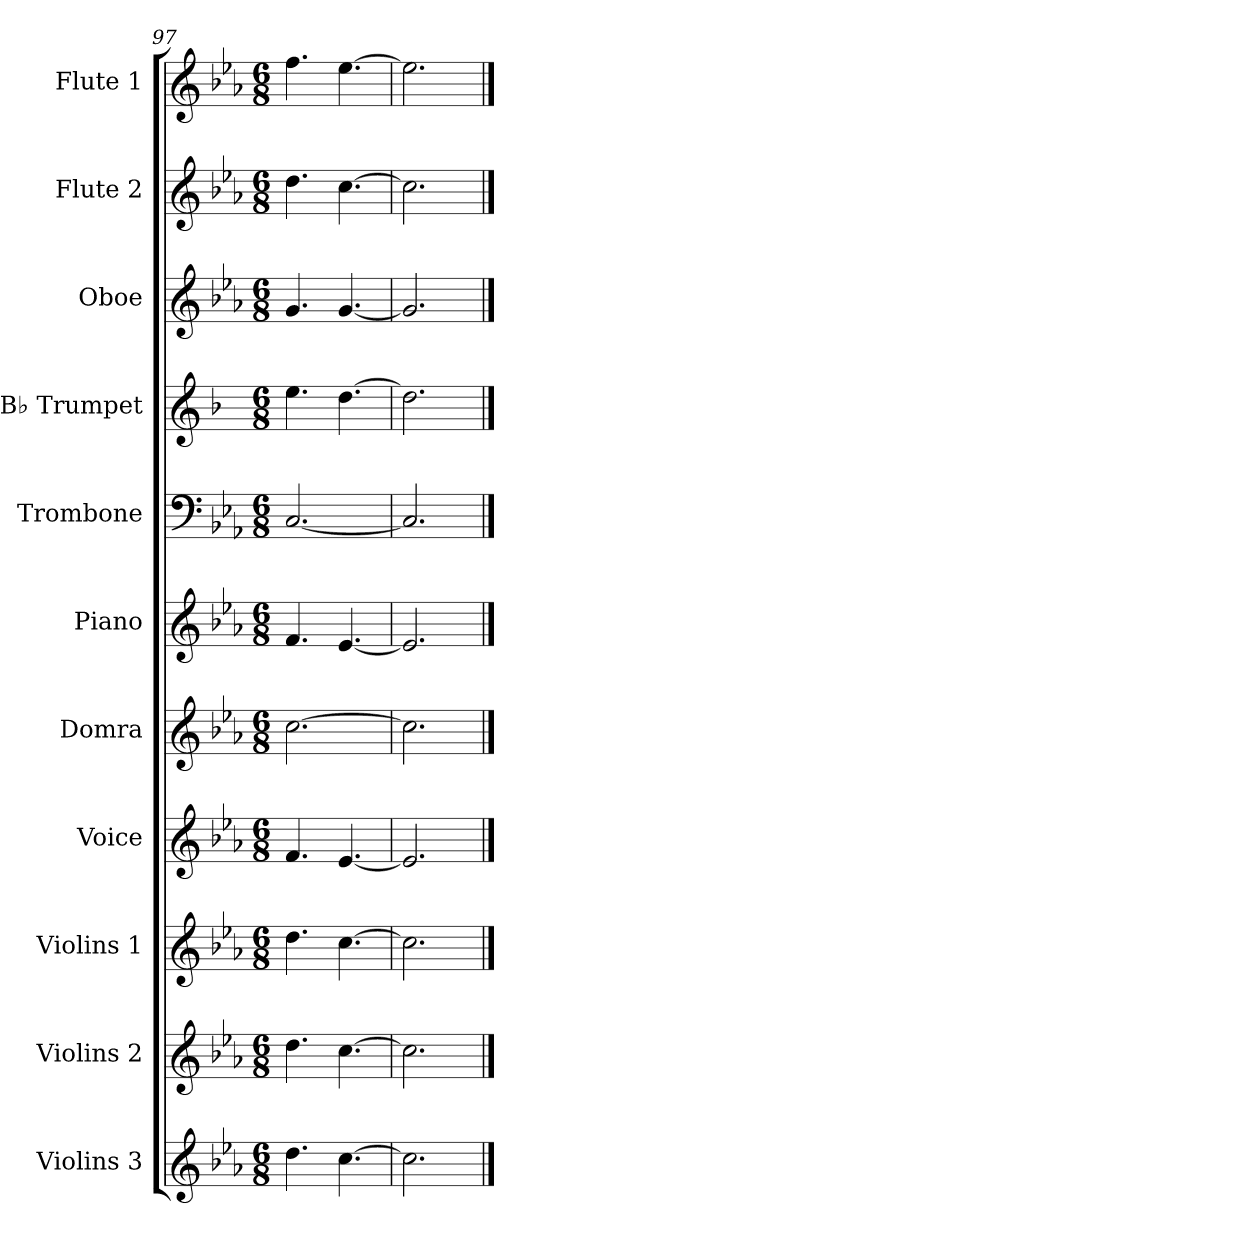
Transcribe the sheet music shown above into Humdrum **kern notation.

**kern	**kern	**kern	**kern	**kern	**kern	**kern	**kern	**kern	**kern	**kern
*part11	*part10	*part9	*part8	*part7	*part6	*part5	*part4	*part3	*part2	*part1
*staff11	*staff10	*staff9	*staff8	*staff7	*staff6	*staff5	*staff4	*staff3	*staff2	*staff1
*I"Violins 3	*I"Violins 2	*I"Violins 1	*I"Voice	*I"Domra	*I"Piano	*I"Trombone	*I"B♭ Trumpet	*I"Oboe	*I"Flute 2	*I"Flute 1
*I'Vlns. 3	*I'Vlns. 2	*I'Vlns. 1	*I'Vo.	*I'Dom.	*I'Pno.	*I'Tbn.	*I'B♭ Tpt.	*I'Ob.	*I'Fl. 2	*I'Fl. 1
*clefG2	*clefG2	*clefG2	*clefG2	*clefG2	*clefG2	*clefF4	*clefG2	*clefG2	*clefG2	*clefG2
*	*	*	*	*	*	*	*ITrd1c2	*	*	*
*k[b-e-a-]	*k[b-e-a-]	*k[b-e-a-]	*k[b-e-a-]	*k[b-e-a-]	*k[b-e-a-]	*k[b-e-a-]	*k[b-e-a-]	*k[b-e-a-]	*k[b-e-a-]	*k[b-e-a-]
*M6/8	*M6/8	*M6/8	*M6/8	*M6/8	*M6/8	*M6/8	*M6/8	*M6/8	*M6/8	*M6/8
=97	=97	=97	=97	=97	=97	=97	=97	=97	=97	=97
4.dd\	4.dd\	4.dd\	4.f/	[2.cc\	4.f/	[2.C/	4.dd\	4.g/	4.dd\	4.ff\
[4.cc\	[4.cc\	[4.cc\	[4.e-/	.	[4.e-/	.	[4.cc\	[4.g/	[4.cc\	[4.ee-\
=98	=98	=98	=98	=98	=98	=98	=98	=98	=98	=98
2.cc\]	2.cc\]	2.cc\]	2.e-/]	2.cc\]	2.e-/]	2.C/]	2.cc\]	2.g/]	2.cc\]	2.ee-\]
==	==	==	==	==	==	==	==	==	==	==
*-	*-	*-	*-	*-	*-	*-	*-	*-	*-	*-
